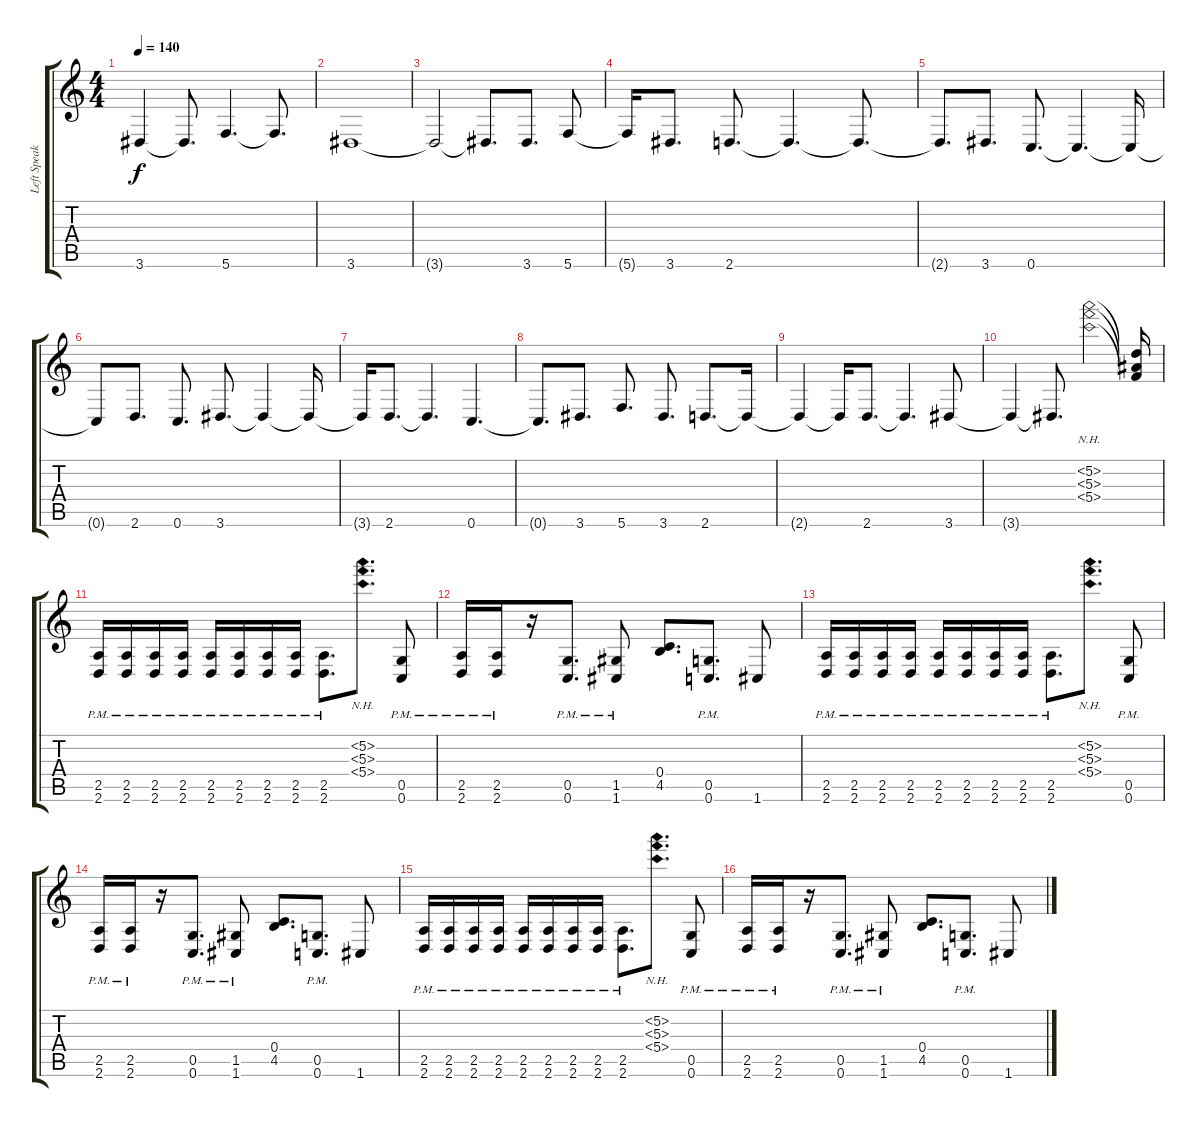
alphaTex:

\track ("Left Speaker 1" "Left Speak") {instrument distortionguitar}
\staff {score tabs}
\tuning (D4 A3 F3 C3 G2 C2) {hide}
\ts (4 4)
\tempo 140
\clef g2
\ks c
3.6{t}.4{dy f} 3.6{t}.8{d} 5.6.4{d} 5.6{t}.8{d} |
3.6.1 |
3.6{t}.2 3.6{t}.8{d} 3.6.8{d} 5.6.8 |
5.6{t}.16 3.6.8{d} 2.6.8{d} 2.6{t}.4{d} 2.6{t}.8{d} |
2.6{t}.8{d} 3.6.8{d} 0.6.8{d} 0.6{t}.4{d} 0.6{t}.16 |
0.6{t}.8 2.6.8{d} 0.6.8{d} 3.6.8{d} 3.6{t}.4 3.6{t}.16 |
3.6{t}.16 2.6.8{d} 2.6{t}.4{d} 0.6.4{d} |
0.6{t}.8{d} 3.6.8{d} 5.6.8{d} 3.6.8{d} 2.6.8{d} 2.6{t}.16 |
2.6{t}.4 2.6{t}.16 2.6.8{d} 2.6{t}.4{d} 3.6.8 |
3.6{t}.4 3.6{t}.8{d} (5.2{nh} 5.3{nh} 5.4{nh}).2 (5.2{t} 5.3{t} 5.4{t}).16 |
(2.5{pm} 2.6{pm}).16 (2.5{pm} 2.6{pm}).16 (2.5{pm} 2.6{pm}).16 (2.5{pm} 2.6{pm}).16 (2.5{pm} 2.6{pm}).16 (2.5{pm} 2.6{pm}).16 (2.5{pm} 2.6{pm}).16 (2.5{pm} 2.6{pm}).16 (2.5{pm} 2.6{pm}).8{d} (5.2{nh} 5.3{nh} 5.4{nh}).8{d} (0.5{pm} 0.6{pm}).8 |
(2.5{pm} 2.6{pm}).16 (2.5{pm} 2.6{pm}).16 r.16 (0.5{pm} 0.6{pm}).8{d} (1.5{pm} 1.6{pm}).8 (0.4 4.5).8{d} (0.5{pm} 0.6{pm}).8{d} 1.6.8 |
(2.5{pm} 2.6{pm}).16 (2.5{pm} 2.6{pm}).16 (2.5{pm} 2.6{pm}).16 (2.5{pm} 2.6{pm}).16 (2.5{pm} 2.6{pm}).16 (2.5{pm} 2.6{pm}).16 (2.5{pm} 2.6{pm}).16 (2.5{pm} 2.6{pm}).16 (2.5{pm} 2.6{pm}).8{d} (5.2{nh} 5.3{nh} 5.4{nh}).8{d} (0.5{pm} 0.6{pm}).8 |
(2.5{pm} 2.6{pm}).16 (2.5{pm} 2.6{pm}).16 r.16 (0.5{pm} 0.6{pm}).8{d} (1.5{pm} 1.6{pm}).8 (0.4 4.5).8{d} (0.5{pm} 0.6{pm}).8{d} 1.6.8 |
(2.5{pm} 2.6{pm}).16 (2.5{pm} 2.6{pm}).16 (2.5{pm} 2.6{pm}).16 (2.5{pm} 2.6{pm}).16 (2.5{pm} 2.6{pm}).16 (2.5{pm} 2.6{pm}).16 (2.5{pm} 2.6{pm}).16 (2.5{pm} 2.6{pm}).16 (2.5{pm} 2.6{pm}).8{d} (5.2{nh} 5.3{nh} 5.4{nh}).8{d} (0.5{pm} 0.6{pm}).8 |
(2.5{pm} 2.6{pm}).16 (2.5{pm} 2.6{pm}).16 r.16 (0.5{pm} 0.6{pm}).8{d} (1.5{pm} 1.6{pm}).8 (0.4 4.5).8{d} (0.5{pm} 0.6{pm}).8{d} 1.6.8
